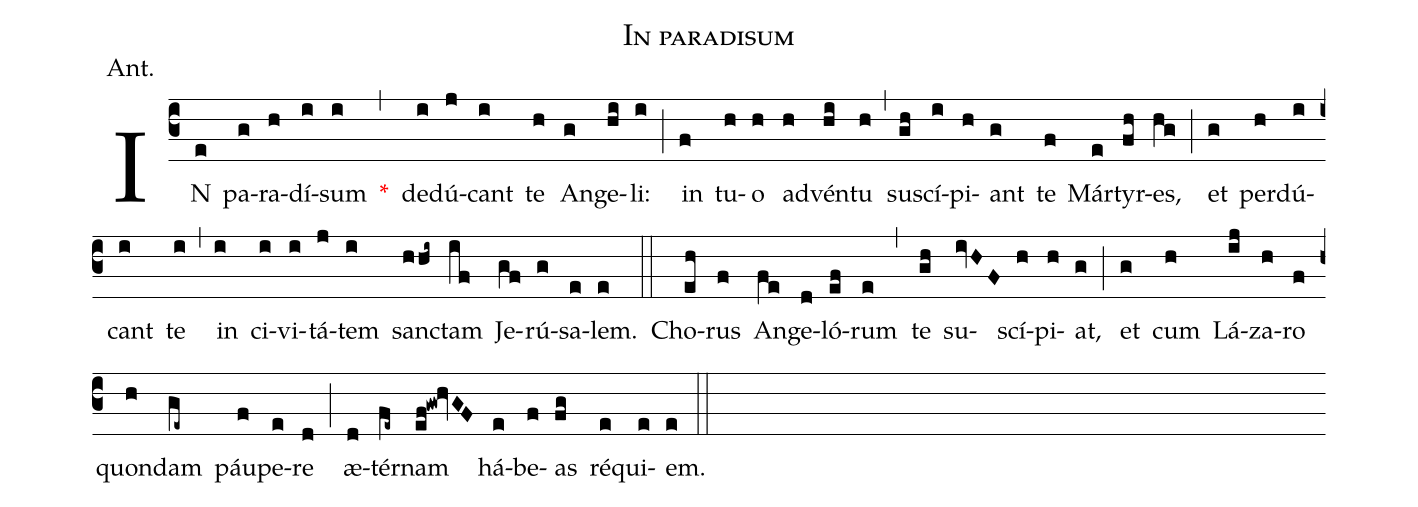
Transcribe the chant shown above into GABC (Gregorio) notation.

name:In paradisum;
annotation:Ant.;
mode:VII.;
office-part:Antiphon;
%%
(c3) IN(e) pa(g)ra(h)dí(i)sum(i) <v>\red{*}</v>(,) de(i)dú(j)cant(i) te(h) An(g)ge(hi)li:(i) (;) in(f) tu(h)o(h) ad(h)vén(hi)tu(h) (,) su(gh)scí(i)pi(h)ant(g) te(f) Már(e)tyr(fh)es,(hg) (;) et(g) per(h)dú(i)cant(i) te(i) (,) in(i) ci(i)vi(i)tá(j)tem(i) sanc(hhi~)tam(if) Je(gf)rú(g)sa(e)lem.(e) (::) Cho(eh)rus(f) An(fe)ge(d)ló(ef)rum(e) (,) te(gh) su(ivHF)scí(h)pi(h)at,(g) (;) et(g) cum(h) Lá(ij)za(h)ro(f) quon(h)dam(ge~) páu(f)pe(e)re(d) (;) æ(d)tér(fe~)nam(ef!gw!hvGF) há(e)be(f)as(fg) ré(e)qui(e)em.(e) (::)
